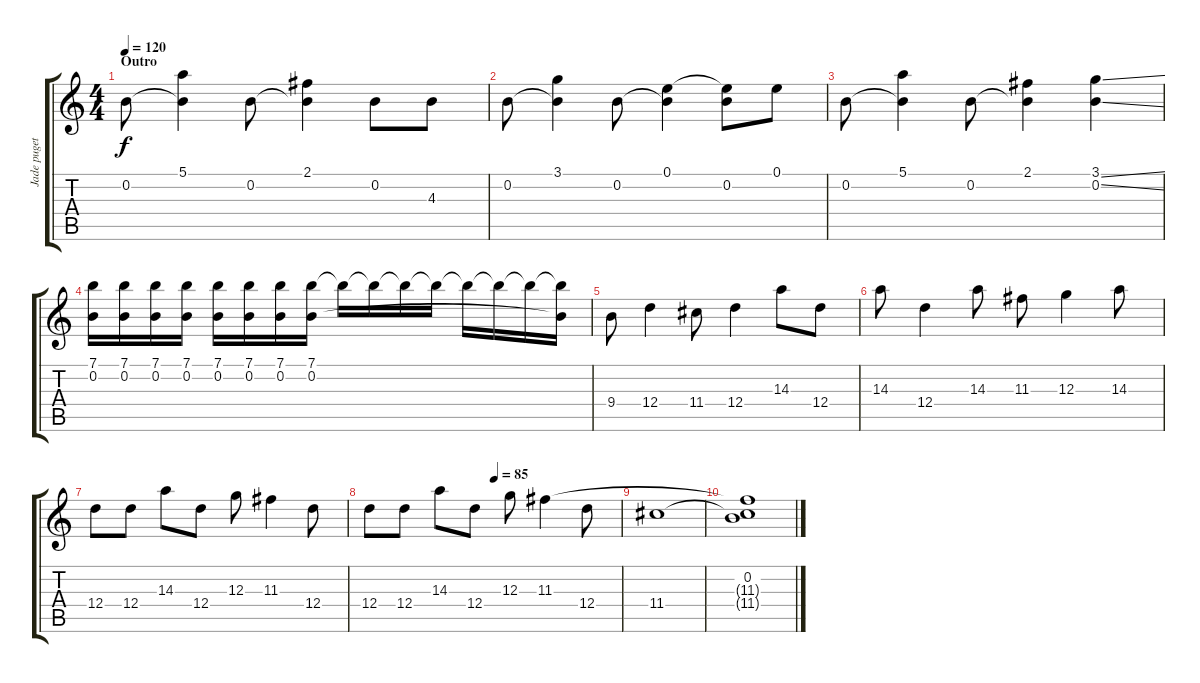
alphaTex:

\track ("Jade puget" "Jade puget") {instrument distortionguitar}
\staff {score tabs}
\tuning (E4 B3 G3 D3 A2 E2) {hide}
\ts (4 4)
\section ("" "Outro")
\tempo 120
\clef g2
\ks c
0.2.8{dy f} (5.1 0.2{t}).4 0.2.8 (2.1 0.2{t}).4 0.2.8 4.3.8 |
0.2.8 (3.1 0.2{t}).4 0.2.8 (0.1 0.2{t}).4 (0.1{t} 0.2).8 0.1.8 |
0.2.8 (5.1 0.2{t}).4 0.2.8 (2.1 0.2{t}).4 (3.1{ss} 0.2{ss}).4 |
(7.1 0.2).16 (7.1 0.2).16 (7.1 0.2).16 (7.1 0.2).16 (7.1 0.2).16 (7.1 0.2).16 (7.1 0.2).16 (7.1 0.2).16 7.1{t}.16 7.1{t}.16 7.1{t}.16 7.1{t}.16 7.1{t}.16 7.1{t}.16 7.1{t}.16 (7.1{t} 0.2{t}).16 |
9.4.8 12.4.4 11.4.8 12.4.4 14.3.8 12.4.8 |
14.3.8 12.4.4 14.3.8 11.3.8 12.3.4 14.3.8 |
12.4.8 12.4.8 14.3.8 12.4.8 12.3.8 11.3.4 12.4.8 |
\tempo (85 0.5)
12.4.8 12.4.8 14.3.8 12.4.8 12.3.8 11.3.4 12.4.8 |
11.4.1{volume 0} |
(0.2 11.3{t} 11.4{t}).1
